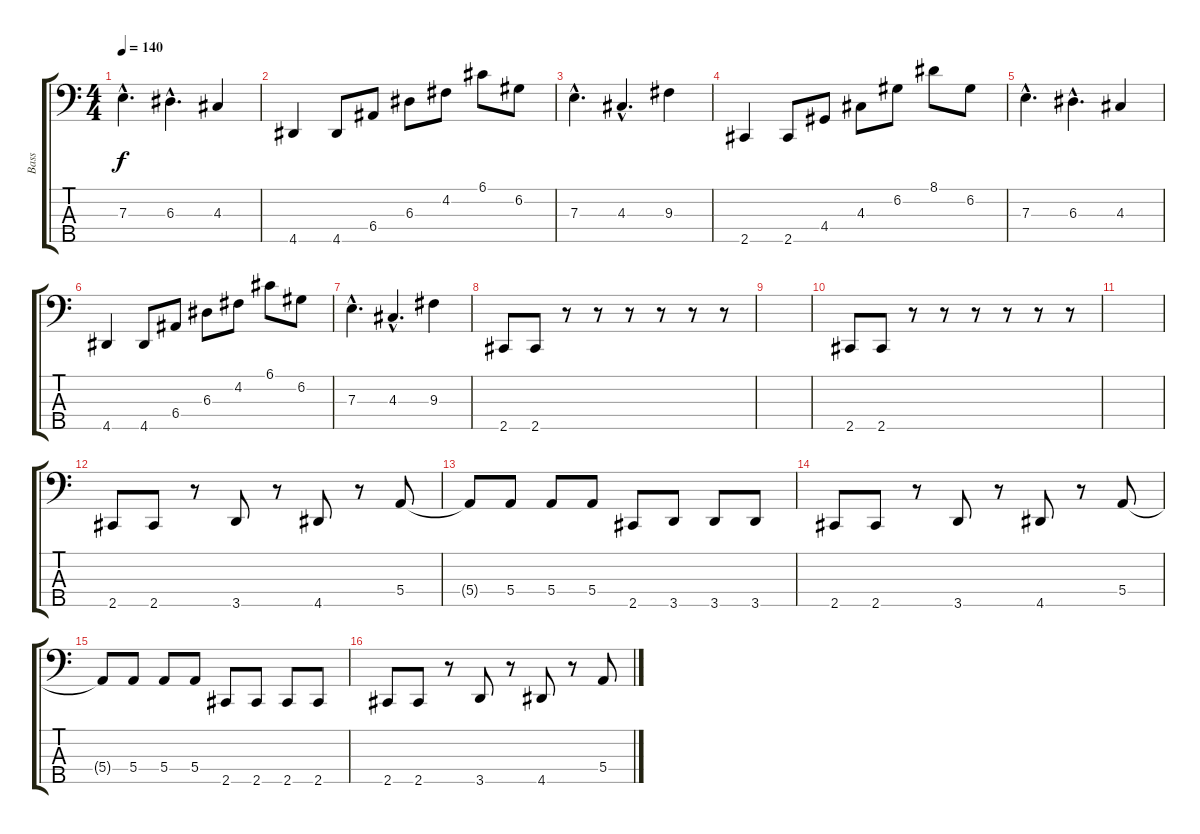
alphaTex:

\track ("Bass" "Bass") {instrument electricbassfinger}
\staff {score tabs}
\tuning (G2 D2 A1 E1 B0) {hide}
\ts (4 4)
\tempo 140
\clef f4
\ks c
7.3{hac}.4{d dy f} 6.3{hac}.4{d} 4.3.4 |
4.5.4 4.5.8 6.4.8 6.3.8 4.2.8 6.1.8 6.2.8 |
7.3{hac}.4{d} 4.3{hac}.4{d} 9.3.4 |
2.5.4 2.5.8 4.4.8 4.3.8 6.2.8 8.1.8 6.2.8 |
7.3{hac}.4{d} 6.3{hac}.4{d} 4.3.4 |
4.5.4 4.5.8 6.4.8 6.3.8 4.2.8 6.1.8 6.2.8 |
7.3{hac}.4{d} 4.3{hac}.4{d} 9.3.4 |
2.5.8 2.5.8 r.8 r.8 r.8 r.8 r.8 r.8 |
|
2.5.8 2.5.8 r.8 r.8 r.8 r.8 r.8 r.8 |
|
2.5.8 2.5.8 r.8 3.5.8 r.8 4.5.8 r.8 5.4.8 |
5.4{t}.8 5.4.8 5.4.8 5.4.8 2.5.8 3.5.8 3.5.8 3.5.8 |
2.5.8 2.5.8 r.8 3.5.8 r.8 4.5.8 r.8 5.4.8 |
5.4{t}.8 5.4.8 5.4.8 5.4.8 2.5.8 2.5.8 2.5.8 2.5.8 |
2.5.8 2.5.8 r.8 3.5.8 r.8 4.5.8 r.8 5.4.8
